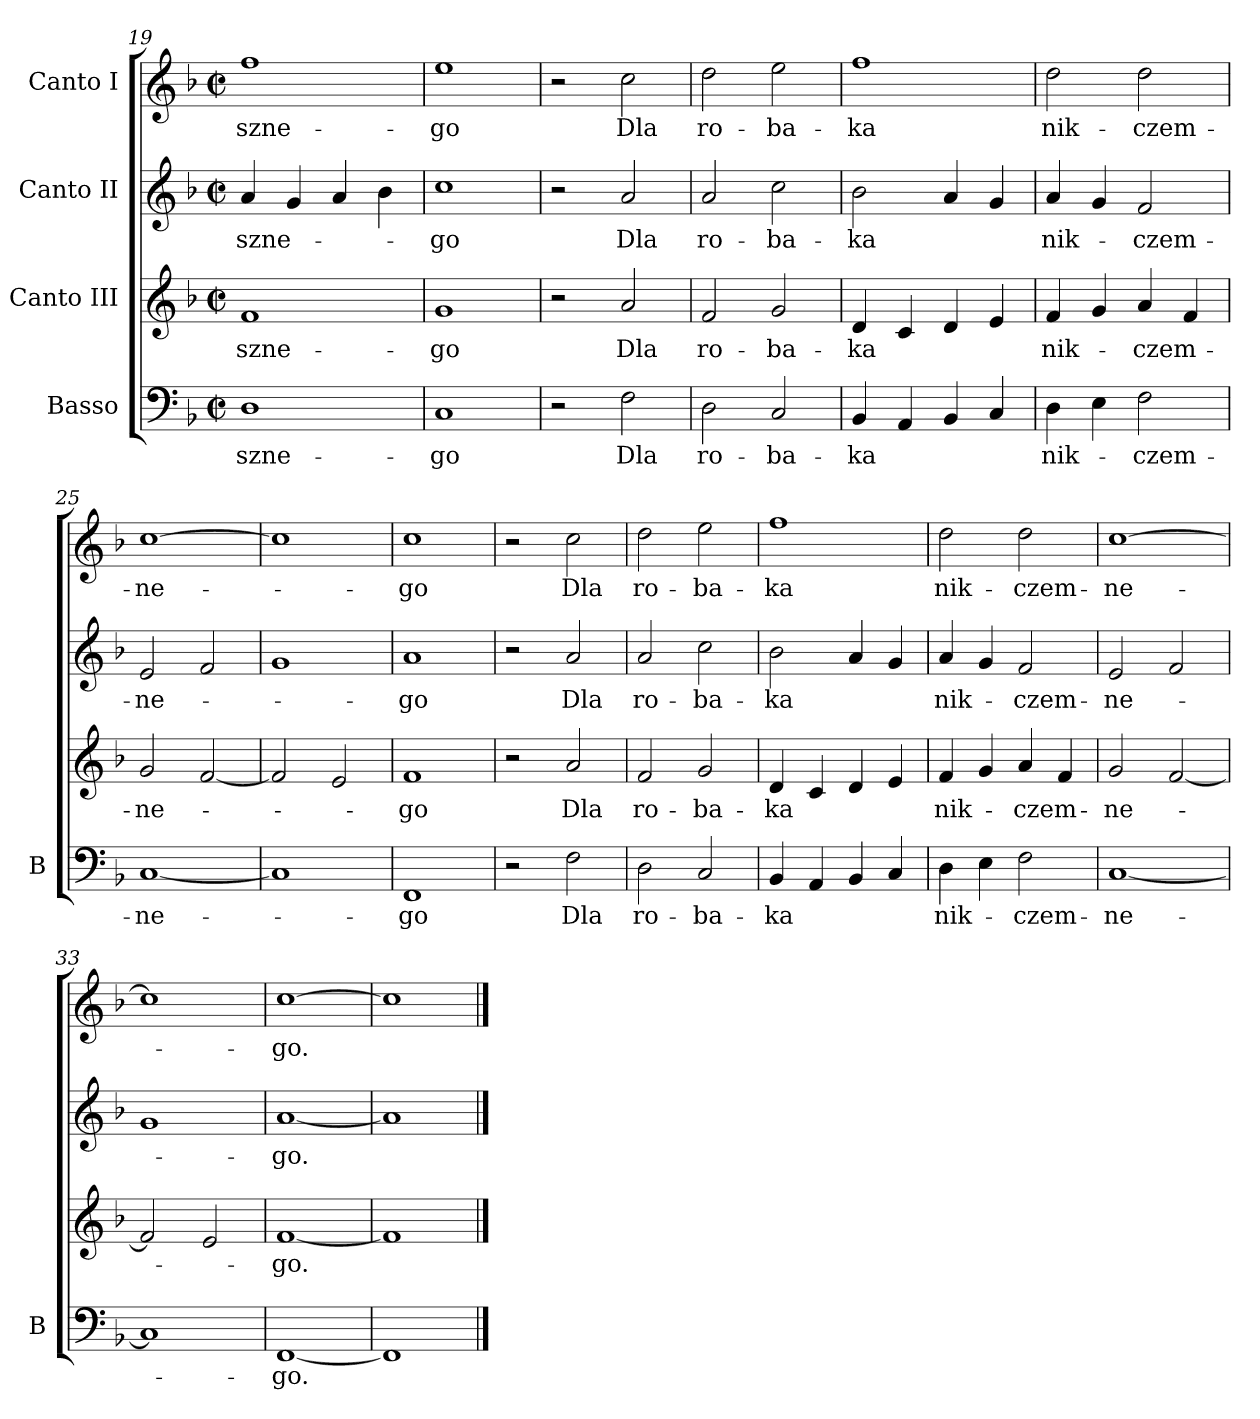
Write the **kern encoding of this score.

**kern	**text	**kern	**text	**kern	**text	**kern	**text
*part4	*part4	*part3	*part3	*part2	*part2	*part1	*part1
*staff4	*staff4	*staff3	*staff3	*staff2	*staff2	*staff1	*staff1
*I"Basso	*	*I"Canto III	*	*I"Canto II	*	*I"Canto I	*
*I'B	*	*	*	*	*	*	*
*clefF4	*	*clefG2	*	*clefG2	*	*clefG2	*
*k[b-]	*	*k[b-]	*	*k[b-]	*	*k[b-]	*
*M2/2	*	*M2/2	*	*M2/2	*	*M2/2	*
*met(c|)	*	*met(c|)	*	*met(c|)	*	*met(c|)	*
=19	=19	=19	=19	=19	=19	=19	=19
1D	-szne-	1f	-szne-	4a/	-szne-	1ff	-szne-
.	.	.	.	4g/	.	.	.
.	.	.	.	4a/	.	.	.
.	.	.	.	4b-\	.	.	.
=20	=20	=20	=20	=20	=20	=20	=20
1C	-go	1g	-go	1cc	-go	1ee	-go
=21	=21	=21	=21	=21	=21	=21	=21
2r	.	2r	.	2r	.	2r	.
2F\	Dla	2a/	Dla	2a/	Dla	2cc\	Dla
=22	=22	=22	=22	=22	=22	=22	=22
2D\	ro-	2f/	ro-	2a/	ro-	2dd\	ro-
2C/	-ba-	2g/	-ba-	2cc\	-ba-	2ee\	-ba-
=23	=23	=23	=23	=23	=23	=23	=23
4BB-/	-ka	4d/	-ka	2b-\	-ka	1ff	-ka
4AA/	.	4c/	.	.	.	.	.
4BB-/	.	4d/	.	4a/	.	.	.
4C/	.	4e/	.	4g/	.	.	.
=24	=24	=24	=24	=24	=24	=24	=24
4D\	nik-	4f/	nik-	4a/	nik-	2dd\	nik-
4E\	.	4g/	.	4g/	.	.	.
2F\	-czem-	4a/	-czem-	2f/	-czem-	2dd\	-czem-
.	.	4f/	.	.	.	.	.
=25	=25	=25	=25	=25	=25	=25	=25
[1C	-ne-	2g/	-ne-	2e/	-ne-	[1cc	-ne-
.	.	[2f/	.	2f/	.	.	.
=26	=26	=26	=26	=26	=26	=26	=26
1C]	.	2f/]	.	1g	.	1cc]	.
.	.	2e/	.	.	.	.	.
=27	=27	=27	=27	=27	=27	=27	=27
1FF	-go	1f	-go	1a	-go	1cc	-go
=28	=28	=28	=28	=28	=28	=28	=28
2r	.	2r	.	2r	.	2r	.
2F\	Dla	2a/	Dla	2a/	Dla	2cc\	Dla
=29	=29	=29	=29	=29	=29	=29	=29
2D\	ro-	2f/	ro-	2a/	ro-	2dd\	ro-
2C/	-ba-	2g/	-ba-	2cc\	-ba-	2ee\	-ba-
=30	=30	=30	=30	=30	=30	=30	=30
4BB-/	-ka	4d/	-ka	2b-\	-ka	1ff	-ka
4AA/	.	4c/	.	.	.	.	.
4BB-/	.	4d/	.	4a/	.	.	.
4C/	.	4e/	.	4g/	.	.	.
=31	=31	=31	=31	=31	=31	=31	=31
4D\	nik-	4f/	nik-	4a/	nik-	2dd\	nik-
4E\	.	4g/	.	4g/	.	.	.
2F\	-czem-	4a/	-czem-	2f/	-czem-	2dd\	-czem-
.	.	4f/	.	.	.	.	.
=32	=32	=32	=32	=32	=32	=32	=32
[1C	-ne-	2g/	-ne-	2e/	-ne-	[1cc	-ne-
.	.	[2f/	.	2f/	.	.	.
=33	=33	=33	=33	=33	=33	=33	=33
1C]	.	2f/]	.	1g	.	1cc]	.
.	.	2e/	.	.	.	.	.
=34	=34	=34	=34	=34	=34	=34	=34
[1FF	-go.	[1f	-go.	[1a	-go.	[1cc	-go.
=35	=35	=35	=35	=35	=35	=35	=35
1FF]	.	1f]	.	1a]	.	1cc]	.
==	==	==	==	==	==	==	==
*-	*-	*-	*-	*-	*-	*-	*-
